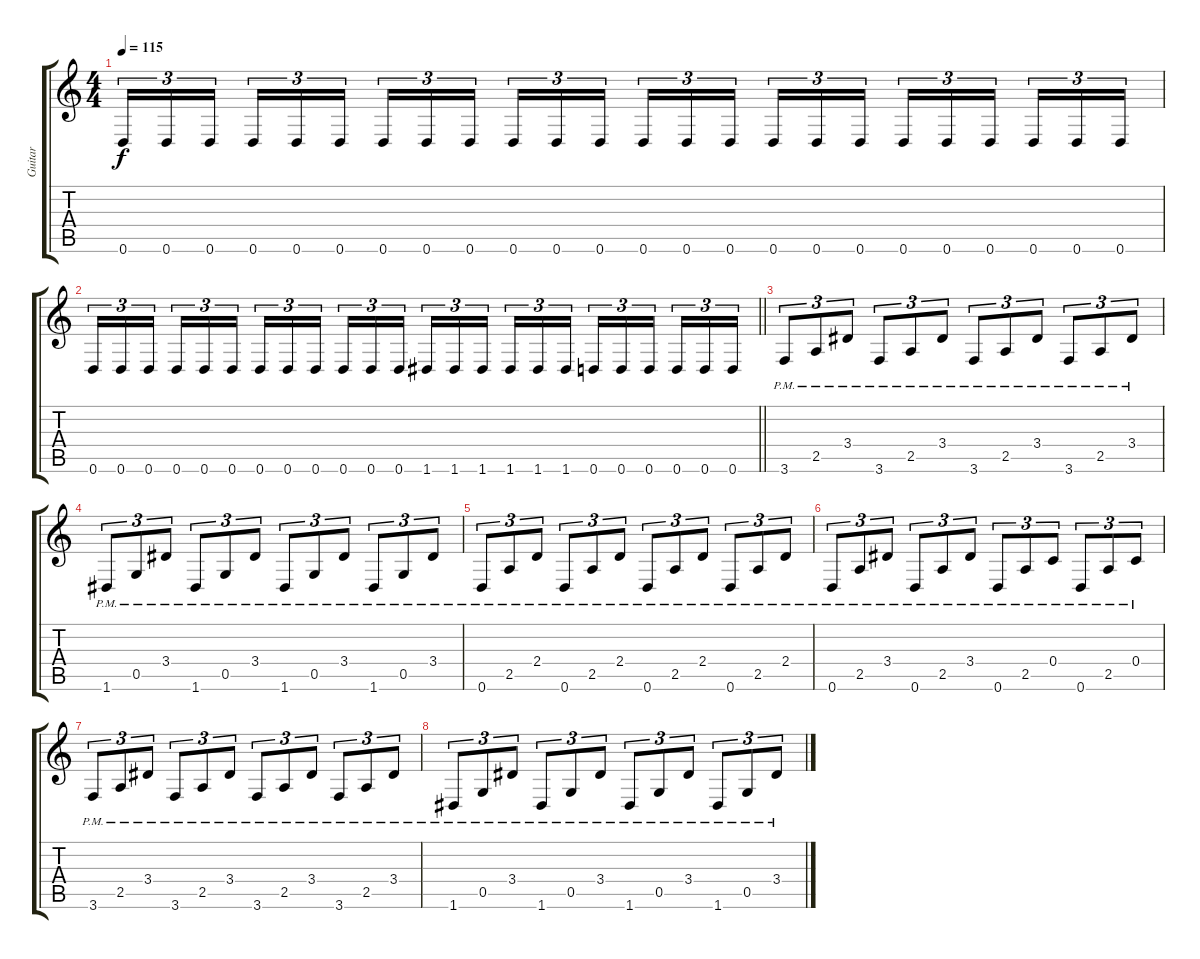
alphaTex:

\track ("Guitar" "Guitar") {instrument distortionguitar}
\staff {score tabs}
\tuning (D4 A3 F3 C3 G2 D2) {hide}
\ts (4 4)
\tempo 115
\clef g2
\ks c
0.6.16{tu (3 2) dy f} 0.6.16{tu (3 2)} 0.6.16{tu (3 2) beam splitsecondary} 0.6.16{tu (3 2)} 0.6.16{tu (3 2)} 0.6.16{tu (3 2)} 0.6.16{tu (3 2)} 0.6.16{tu (3 2)} 0.6.16{tu (3 2) beam splitsecondary} 0.6.16{tu (3 2)} 0.6.16{tu (3 2)} 0.6.16{tu (3 2)} 0.6.16{tu (3 2)} 0.6.16{tu (3 2)} 0.6.16{tu (3 2) beam splitsecondary} 0.6.16{tu (3 2)} 0.6.16{tu (3 2)} 0.6.16{tu (3 2)} 0.6.16{tu (3 2)} 0.6.16{tu (3 2)} 0.6.16{tu (3 2) beam splitsecondary} 0.6.16{tu (3 2)} 0.6.16{tu (3 2)} 0.6.16{tu (3 2)} |
\barLineRight lightlight
0.6.16{tu (3 2)} 0.6.16{tu (3 2)} 0.6.16{tu (3 2) beam splitsecondary} 0.6.16{tu (3 2)} 0.6.16{tu (3 2)} 0.6.16{tu (3 2)} 0.6.16{tu (3 2)} 0.6.16{tu (3 2)} 0.6.16{tu (3 2) beam splitsecondary} 0.6.16{tu (3 2)} 0.6.16{tu (3 2)} 0.6.16{tu (3 2)} 1.6.16{tu (3 2)} 1.6.16{tu (3 2)} 1.6.16{tu (3 2) beam splitsecondary} 1.6.16{tu (3 2)} 1.6.16{tu (3 2)} 1.6.16{tu (3 2)} 0.6.16{tu (3 2)} 0.6.16{tu (3 2)} 0.6.16{tu (3 2) beam splitsecondary} 0.6.16{tu (3 2)} 0.6.16{tu (3 2)} 0.6.16{tu (3 2)} |
\section ("" "")
3.6{pm}.8{tu (3 2)} 2.5{pm}.8{tu (3 2)} 3.4{pm}.8{tu (3 2)} 3.6{pm}.8{tu (3 2)} 2.5{pm}.8{tu (3 2)} 3.4{pm}.8{tu (3 2)} 3.6{pm}.8{tu (3 2)} 2.5{pm}.8{tu (3 2)} 3.4{pm}.8{tu (3 2)} 3.6{pm}.8{tu (3 2)} 2.5{pm}.8{tu (3 2)} 3.4{pm}.8{tu (3 2)} |
1.6{pm}.8{tu (3 2)} 0.5{pm}.8{tu (3 2)} 3.4{pm}.8{tu (3 2)} 1.6{pm}.8{tu (3 2)} 0.5{pm}.8{tu (3 2)} 3.4{pm}.8{tu (3 2)} 1.6{pm}.8{tu (3 2)} 0.5{pm}.8{tu (3 2)} 3.4{pm}.8{tu (3 2)} 1.6{pm}.8{tu (3 2)} 0.5{pm}.8{tu (3 2)} 3.4{pm}.8{tu (3 2)} |
0.6{pm}.8{tu (3 2)} 2.5{pm}.8{tu (3 2)} 2.4{pm}.8{tu (3 2)} 0.6{pm}.8{tu (3 2)} 2.5{pm}.8{tu (3 2)} 2.4{pm}.8{tu (3 2)} 0.6{pm}.8{tu (3 2)} 2.5{pm}.8{tu (3 2)} 2.4{pm}.8{tu (3 2)} 0.6{pm}.8{tu (3 2)} 2.5{pm}.8{tu (3 2)} 2.4{pm}.8{tu (3 2)} |
0.6{pm}.8{tu (3 2)} 2.5{pm}.8{tu (3 2)} 3.4{pm}.8{tu (3 2)} 0.6{pm}.8{tu (3 2)} 2.5{pm}.8{tu (3 2)} 3.4{pm}.8{tu (3 2)} 0.6{pm}.8{tu (3 2)} 2.5{pm}.8{tu (3 2)} 0.4{pm}.8{tu (3 2)} 0.6{pm}.8{tu (3 2)} 2.5{pm}.8{tu (3 2)} 0.4{pm}.8{tu (3 2)} |
3.6{pm}.8{tu (3 2)} 2.5{pm}.8{tu (3 2)} 3.4{pm}.8{tu (3 2)} 3.6{pm}.8{tu (3 2)} 2.5{pm}.8{tu (3 2)} 3.4{pm}.8{tu (3 2)} 3.6{pm}.8{tu (3 2)} 2.5{pm}.8{tu (3 2)} 3.4{pm}.8{tu (3 2)} 3.6{pm}.8{tu (3 2)} 2.5{pm}.8{tu (3 2)} 3.4{pm}.8{tu (3 2)} |
1.6{pm}.8{tu (3 2)} 0.5{pm}.8{tu (3 2)} 3.4{pm}.8{tu (3 2)} 1.6{pm}.8{tu (3 2)} 0.5{pm}.8{tu (3 2)} 3.4{pm}.8{tu (3 2)} 1.6{pm}.8{tu (3 2)} 0.5{pm}.8{tu (3 2)} 3.4{pm}.8{tu (3 2)} 1.6{pm}.8{tu (3 2)} 0.5{pm}.8{tu (3 2)} 3.4{pm}.8{tu (3 2)}
